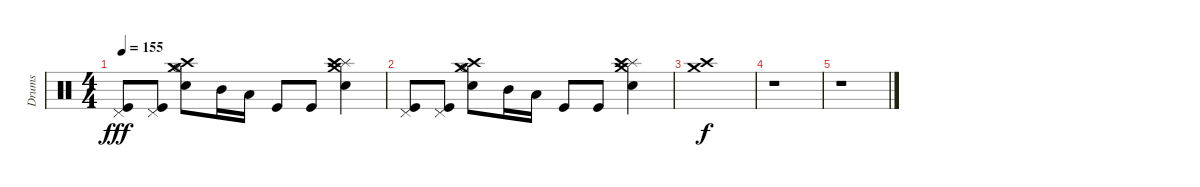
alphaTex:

\track ("Drums" "Drums") {instrument percussion}
\staff {score}
\articulation defaults
\ts (4 4)
\tempo 155
\clef neutral
\ks c
("Pedal Hi-Hat (hit)" "Kick (hit)").8{dy fff} ("Pedal Hi-Hat (hit)" "Kick (hit)").8 ("Crash high (hit)" "Crash medium (hit)" "Hi-Hat (open)" "Snare (hit) 2").8 "Mid Tom (hit)".16 "Low Tom (hit)".16 "Kick (hit)".8 "Kick (hit)".8 ("Crash medium (hit)" "Splash (hit)" "Crash high (hit)" "Snare (hit) 2").4 |
("Pedal Hi-Hat (hit)" "Kick (hit)").8 ("Pedal Hi-Hat (hit)" "Kick (hit)").8 ("Crash high (hit)" "Crash medium (hit)" "Hi-Hat (open)" "Snare (hit) 2").8 "Mid Tom (hit)".16 "Low Tom (hit)".16 "Kick (hit)".8 "Kick (hit)".8 ("Crash medium (hit)" "Splash (hit)" "Crash high (hit)" "Snare (hit) 2").4 |
("Crash high (hit)" "Crash medium (hit)").1{dy f} |
r.1 |
r.1
